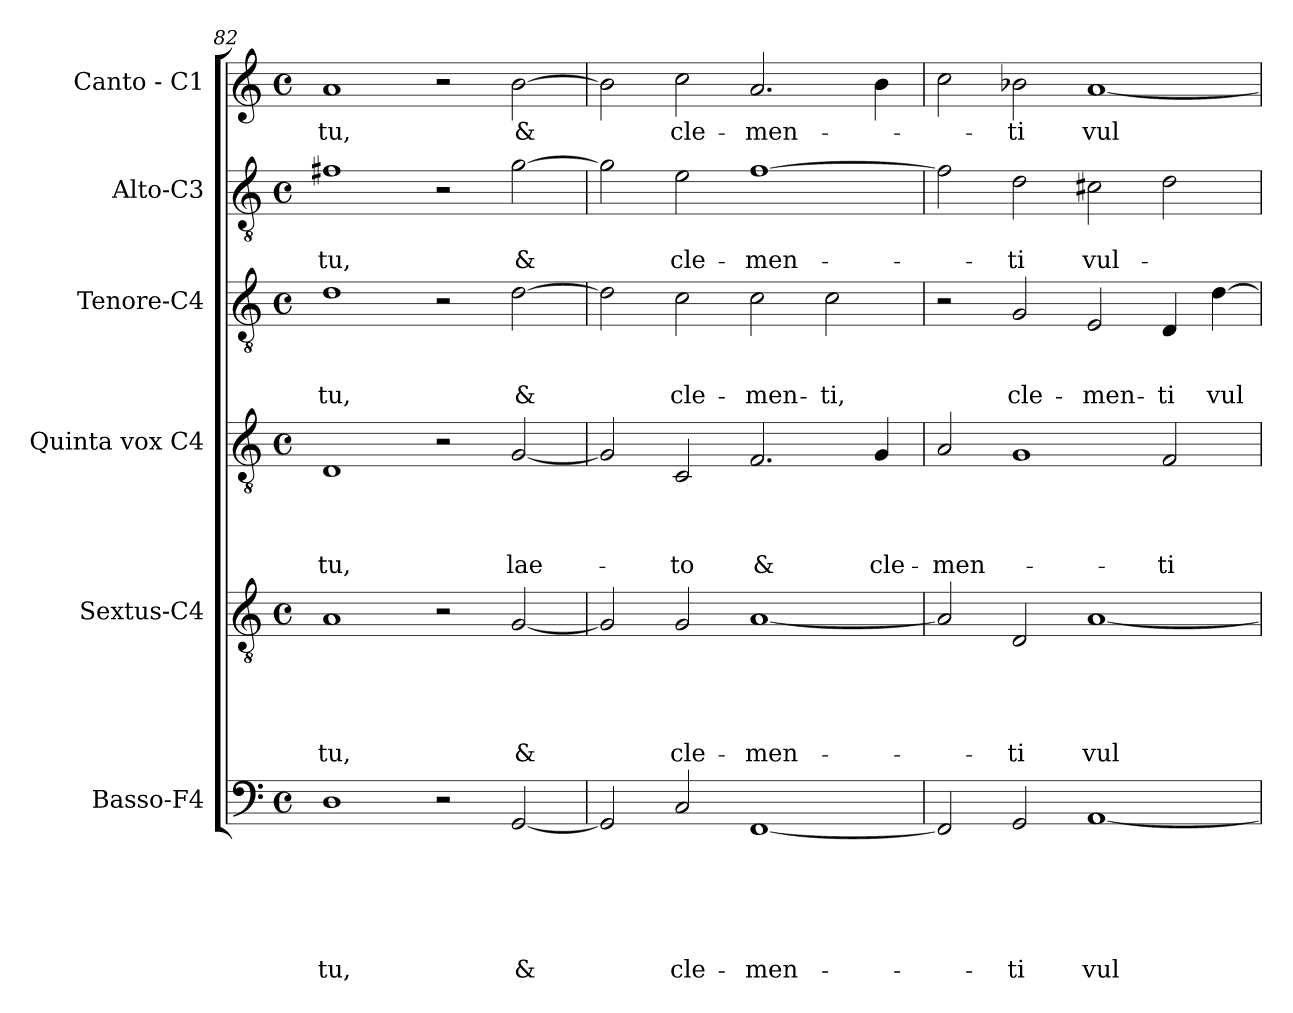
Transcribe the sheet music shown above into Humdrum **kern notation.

**kern	**text	**text	**text	**text	**text	**text	**kern	**text	**text	**text	**text	**text	**kern	**text	**text	**text	**text	**kern	**text	**text	**text	**kern	**text	**text	**kern	**text
*part6	*part6	*part6	*part6	*part6	*part6	*part6	*part5	*part5	*part5	*part5	*part5	*part5	*part4	*part4	*part4	*part4	*part4	*part3	*part3	*part3	*part3	*part2	*part2	*part2	*part1	*part1
*staff6	*staff6	*staff6	*staff6	*staff6	*staff6	*staff6	*staff5	*staff5	*staff5	*staff5	*staff5	*staff5	*staff4	*staff4	*staff4	*staff4	*staff4	*staff3	*staff3	*staff3	*staff3	*staff2	*staff2	*staff2	*staff1	*staff1
*I"Basso-F4	*	*	*	*	*	*	*I"Sextus-C4	*	*	*	*	*	*I"Quinta vox C4	*	*	*	*	*I"Tenore-C4	*	*	*	*I"Alto-C3	*	*	*I"Canto - C1	*
*clefF4	*	*	*	*	*	*	*clefGv2	*	*	*	*	*	*clefGv2	*	*	*	*	*clefGv2	*	*	*	*clefGv2	*	*	*clefG2	*
*k[]	*	*	*	*	*	*	*k[]	*	*	*	*	*	*k[]	*	*	*	*	*k[]	*	*	*	*k[]	*	*	*k[]	*
*C:	*	*	*	*	*	*	*C:	*	*	*	*	*	*C:	*	*	*	*	*C:	*	*	*	*C:	*	*	*C:	*
*M4/4	*	*	*	*	*	*	*M4/4	*	*	*	*	*	*M4/4	*	*	*	*	*M4/4	*	*	*	*M4/4	*	*	*M4/4	*
*met(c)	*	*	*	*	*	*	*met(c)	*	*	*	*	*	*met(c)	*	*	*	*	*met(c)	*	*	*	*met(c)	*	*	*met(c)	*
=82	=82	=82	=82	=82	=82	=82	=82	=82	=82	=82	=82	=82	=82	=82	=82	=82	=82	=82	=82	=82	=82	=82	=82	=82	=82	=82
!	!	!	!	!	!	!LO:LY:b	!	!	!	!	!	!LO:LY:b	!	!	!	!	!LO:LY:b	!	!	!	!LO:LY:b	!	!	!LO:LY:b	!	!LO:LY:b
1D	.	.	.	.	.	-tu,	1A	.	.	.	.	-tu,	1D	.	.	.	-tu,	1d	.	.	-tu,	1f#X	.	-tu,	1a	-tu,
2r	.	.	.	.	.	.	2r	.	.	.	.	.	2r	.	.	.	.	2r	.	.	.	2r	.	.	2r	.
!	!	!	!	!	!	!LO:LY:b	!	!	!	!	!	!LO:LY:b	!	!	!	!	!LO:LY:b	!	!	!	!LO:LY:b	!	!	!LO:LY:b	!	!LO:LY:b
[<2GG/	.	.	.	.	.	&	[<2G/	.	.	.	.	&	[<2G/	.	.	.	lae-	[>2d\	.	.	&	[>2g\	.	&	[>2b\	&
=83	=83	=83	=83	=83	=83	=83	=83	=83	=83	=83	=83	=83	=83	=83	=83	=83	=83	=83	=83	=83	=83	=83	=83	=83	=83	=83
2GG/]	.	.	.	.	.	.	2G/]	.	.	.	.	.	2G/]	.	.	.	.	2d\]	.	.	.	2g\]	.	.	2b\]	.
!	!	!	!	!	!	!LO:LY:b	!	!	!	!	!	!LO:LY:b	!	!	!	!	!LO:LY:b	!	!	!	!LO:LY:b	!	!	!LO:LY:b	!	!LO:LY:b
2C/	.	.	.	.	.	cle-	2G/	.	.	.	.	cle-	2C/	.	.	.	-to	2c\	.	.	cle-	2e\	.	cle-	2cc\	cle-
!	!	!	!	!	!	!LO:LY:b	!	!	!	!	!	!LO:LY:b	!	!	!	!	!LO:LY:b	!	!	!	!LO:LY:b	!	!	!LO:LY:b	!	!LO:LY:b
[<1FF	.	.	.	.	.	-men-	[<1A	.	.	.	.	-men-	2.F/	.	.	.	&	2c\	.	.	-men-	[>1f	.	-men-	2.a/	-men-
!	!	!	!	!	!	!	!	!	!	!	!	!	!	!	!	!	!	!	!	!	!LO:LY:b	!	!	!	!	!
.	.	.	.	.	.	.	.	.	.	.	.	.	.	.	.	.	.	2c\	.	.	-ti,	.	.	.	.	.
!	!	!	!	!	!	!	!	!	!	!	!	!	!	!	!	!	!LO:LY:b	!	!	!	!	!	!	!	!	!
.	.	.	.	.	.	.	.	.	.	.	.	.	4G/	.	.	.	cle-	.	.	.	.	.	.	.	4b\	.
=84	=84	=84	=84	=84	=84	=84	=84	=84	=84	=84	=84	=84	=84	=84	=84	=84	=84	=84	=84	=84	=84	=84	=84	=84	=84	=84
!	!	!	!	!	!	!	!	!	!	!	!	!	!	!	!	!	!LO:LY:b	!	!	!	!	!	!	!	!	!
2FF/]	.	.	.	.	.	.	2A/]	.	.	.	.	.	2A/	.	.	.	-men-	2r	.	.	.	2f\]	.	.	2cc\	.
!	!	!	!	!	!	!LO:LY:b	!	!	!	!	!	!LO:LY:b	!	!	!	!	!	!	!	!	!LO:LY:b	!	!	!LO:LY:b	!	!LO:LY:b
2GG/	.	.	.	.	.	-ti	2D/	.	.	.	.	-ti	1G	.	.	.	.	2G/	.	.	cle-	2d\	.	-ti	2b-X\	-ti
!	!	!	!	!	!	!LO:LY:b	!	!	!	!	!	!LO:LY:b	!	!	!	!	!	!	!	!	!LO:LY:b	!	!	!LO:LY:b	!	!LO:LY:b
[<1AA	.	.	.	.	.	vul-	[<1A	.	.	.	.	vul-	.	.	.	.	.	2E/	.	.	-men-	2c#X\	.	vul-	[<1a	vul-
!	!	!	!	!	!	!	!	!	!	!	!	!	!	!	!	!	!LO:LY:b	!	!	!	!LO:LY:b	!	!	!	!	!
.	.	.	.	.	.	.	.	.	.	.	.	.	2F/	.	.	.	-ti	4D/	.	.	-ti	2d\	.	.	.	.
!	!	!	!	!	!	!	!	!	!	!	!	!	!	!	!	!	!	!	!	!	!LO:LY:b	!	!	!	!	!
.	.	.	.	.	.	.	.	.	.	.	.	.	.	.	.	.	.	[>4d\	.	.	vul-	.	.	.	.	.
=	=	=	=	=	=	=	=	=	=	=	=	=	=	=	=	=	=	=	=	=	=	=	=	=	=	=
*-	*-	*-	*-	*-	*-	*-	*-	*-	*-	*-	*-	*-	*-	*-	*-	*-	*-	*-	*-	*-	*-	*-	*-	*-	*-	*-
